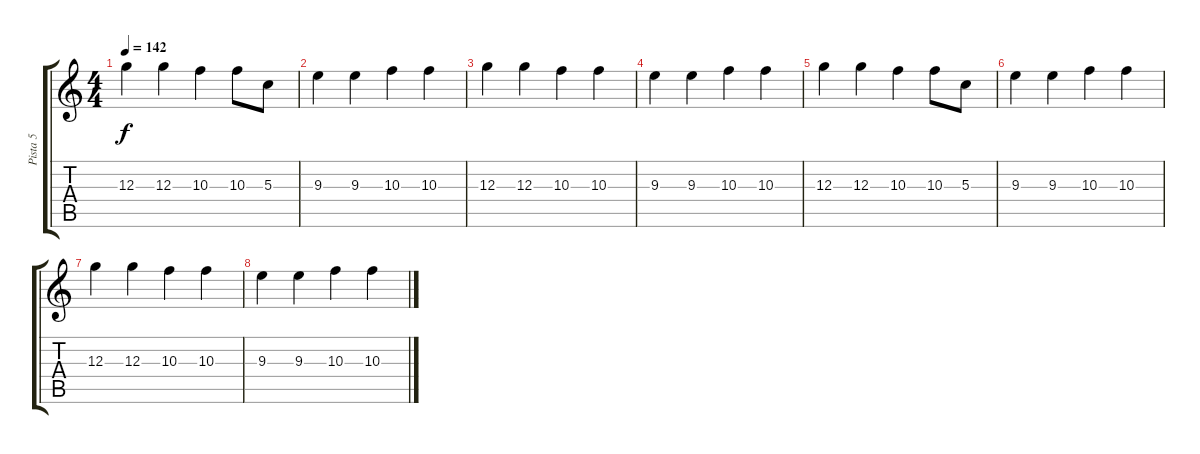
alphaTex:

\track ("Pista 5" "Pista 5") {instrument acousticguitarsteel}
\staff {score tabs}
\tuning (E4 B3 G3 D3 A2 E2) {hide}
\ts (4 4)
\tempo 142
\clef g2
\ks c
12.3.4{dy f} 12.3.4 10.3.4 10.3.8 5.3.8 |
9.3.4{instrument overdrivenguitar} 9.3.4 10.3.4 10.3.4 |
12.3.4 12.3.4 10.3.4 10.3.4 |
9.3.4 9.3.4 10.3.4 10.3.4 |
12.3.4 12.3.4 10.3.4 10.3.8 5.3.8 |
9.3.4{instrument overdrivenguitar} 9.3.4 10.3.4 10.3.4 |
12.3.4 12.3.4 10.3.4 10.3.4 |
9.3.4 9.3.4 10.3.4 10.3.4
